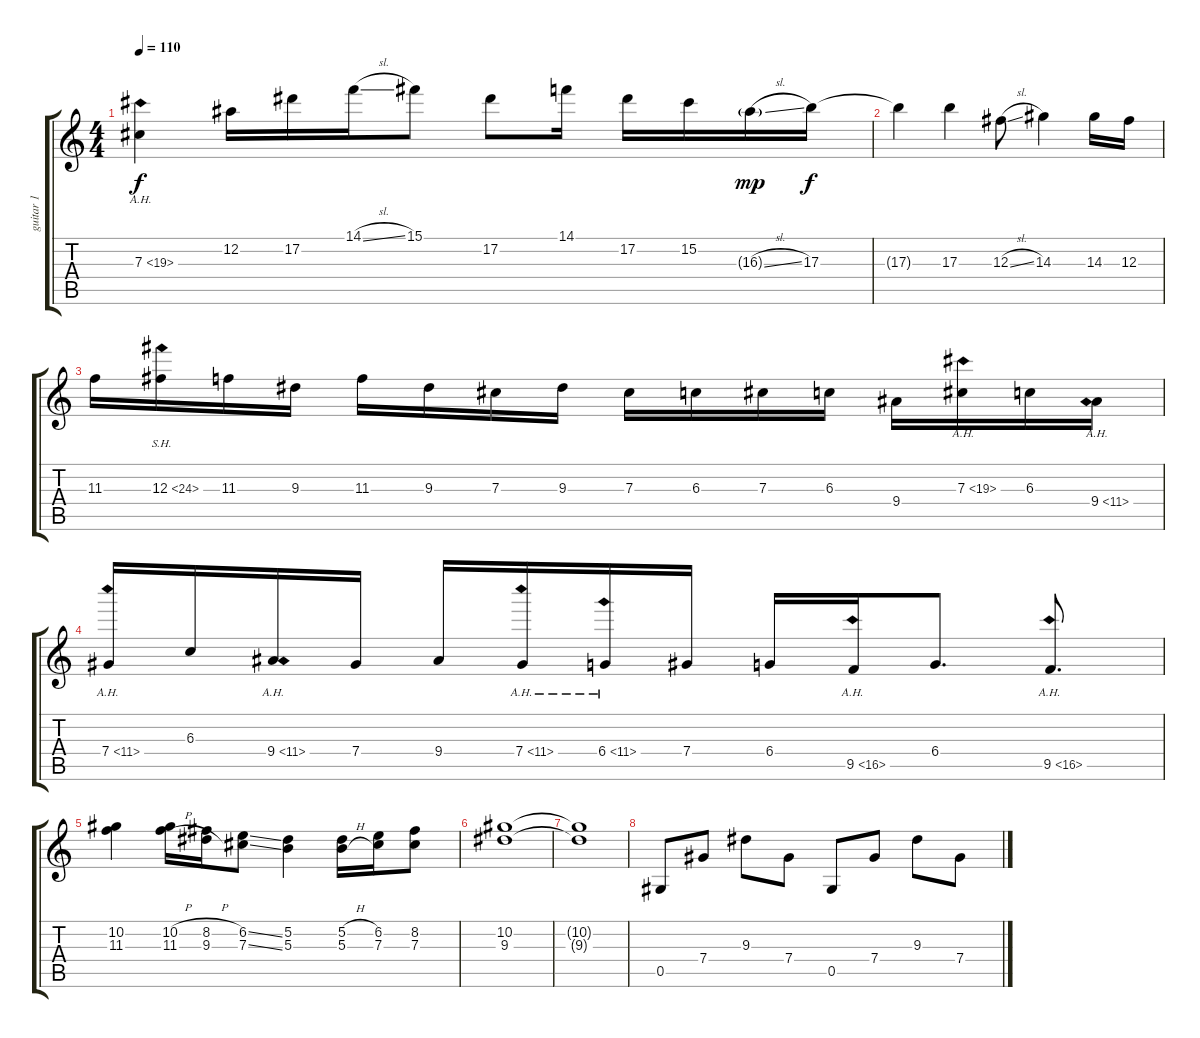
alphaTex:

\track ("guitar 1" "guitar 1") {solo instrument distortionguitar}
\staff {score tabs}
\tuning (Eb4 Bb3 Gb3 Db3 Ab2 Eb2) {hide}
\ts (4 4)
\tempo 110
\clef g2
\ks c
7.3{ah 12}.4{dy f} 12.2.16 17.2.16 14.1{sl}.16 15.1.8 17.2.8 14.1.16 17.2.16 15.2.16 16.3{sl g}.16{dy mp} 17.3.16{dy f} |
17.3{t}.4 17.3.4 12.3{sl}.8 14.3.4 14.3.16 12.3.16 |
11.3.16 12.3{sh 12}.16 11.3.16 9.3.16 11.3.16 9.3.16 7.3.16 9.3.16 7.3.16 6.3.16 7.3.16 6.3.16 9.4.16 7.3{ah 12}.16 6.3.16 9.4{ah 2}.16 |
7.4{ah 4}.16 6.3.16 9.4{ah 2}.16 7.4.16 9.4.16 7.4{ah 4}.16 6.4{ah 5}.16 7.4.16 6.4.16 9.5{ah 7}.16 6.4.8{d} 9.5{ah 7}.8{d} |
(10.2 11.3).4 (10.2{h} 11.3{h}).16 (8.2{h} 9.3{h}).16 (6.2{ss} 7.3{ss}).8 (5.2 5.3).4 (5.2{h} 5.3{h}).16 (6.2 7.3).16 (8.2 7.3).8 |
(10.2 9.3).1 |
(10.2{t} 9.3{t}).1 |
0.5.8{instrument acousticguitarsteel} 7.4.8 9.3.8 7.4.8 0.5.8 7.4.8 9.3.8 7.4.8
